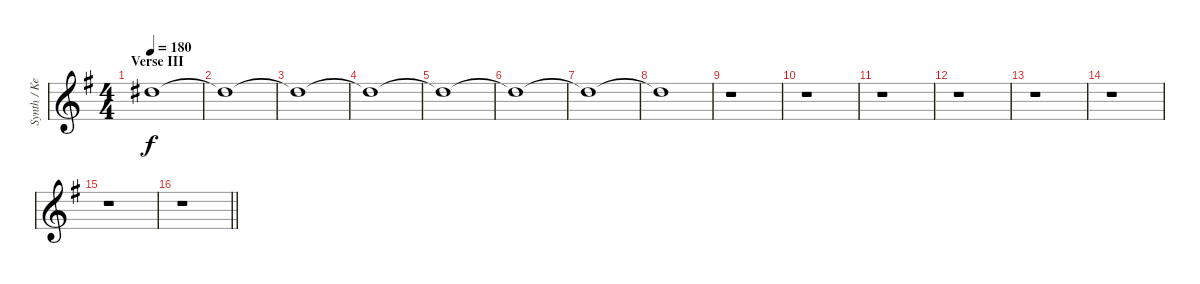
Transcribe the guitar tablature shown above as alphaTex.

\track ("Synth / Keyboard I" "Synth / Ke") {instrument lead2sawtooth}
\staff {score}
\tuning (Eb4 Bb3 Gb3 Db3 Ab2 Eb2) {hide}
\ts (4 4)
\section ("" "Verse III")
\tempo 180
\clef g2
\ks g
12.1.1{dy f volume 11} |
12.1{t}.1 |
12.1{t}.1 |
12.1{t}.1 |
12.1{t}.1 |
12.1{t}.1 |
12.1{t}.1 |
12.1{t}.1 |
r.1 |
r.1 |
r.1 |
r.1 |
r.1 |
r.1 |
r.1 |
\barLineRight lightlight
r.1
